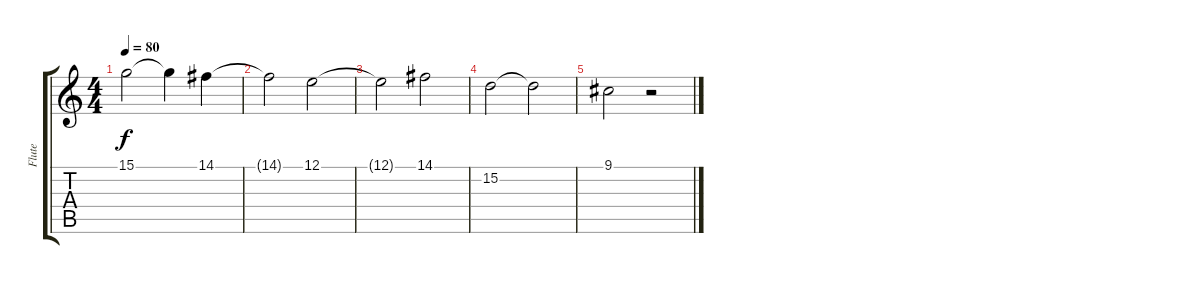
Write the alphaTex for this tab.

\track ("Flute" "Flute") {instrument flute}
\staff {score tabs}
\tuning (E4 B3 G3 D3 A2 E2) {hide}
\ts (4 4)
\tempo 80
\clef g2
\ks c
15.1.2{dy f} 15.1{t}.4 14.1.4 |
14.1{t}.2 12.1.2 |
12.1{t}.2 14.1.2 |
15.2.2 15.2{t}.2 |
9.1.2 r.2
